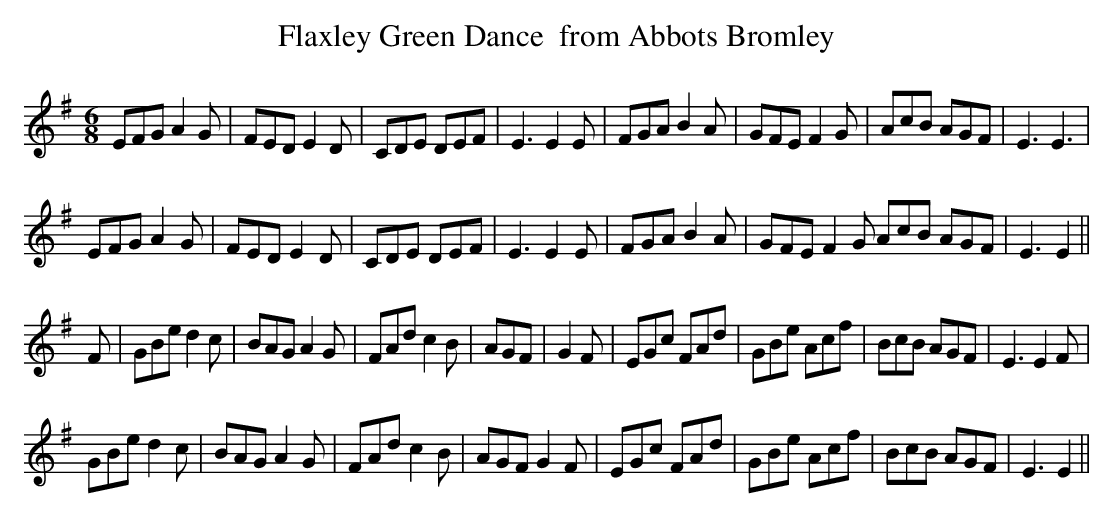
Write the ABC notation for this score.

X:1
T:Flaxley Green Dance  from Abbots Bromley
M:6/8
L:1/8
K:G
EFG A2 G |FED E2 D | CDE DEF | E3 E2 E |FGA B2 A |GFE F2 G |AcB AGF |E3 E3 |
EFG A2 G |FED E2 D | CDE DEF | E3 E2 E |FGA B2 A |GFE F2 G AcB AGF |E3 E2 ||
F | GBe d2 c |BAG A2 G |FAd c2 B |AGF |G2 F|EGc FAd|GBe Acf | BcB AGF| E3 E2 F |
GBe d2 c |BAG A2 G |FAd c2 B |AGF G2 F|EGc FAd|GBe Acf | BcB AGF| E3 E2 ||
